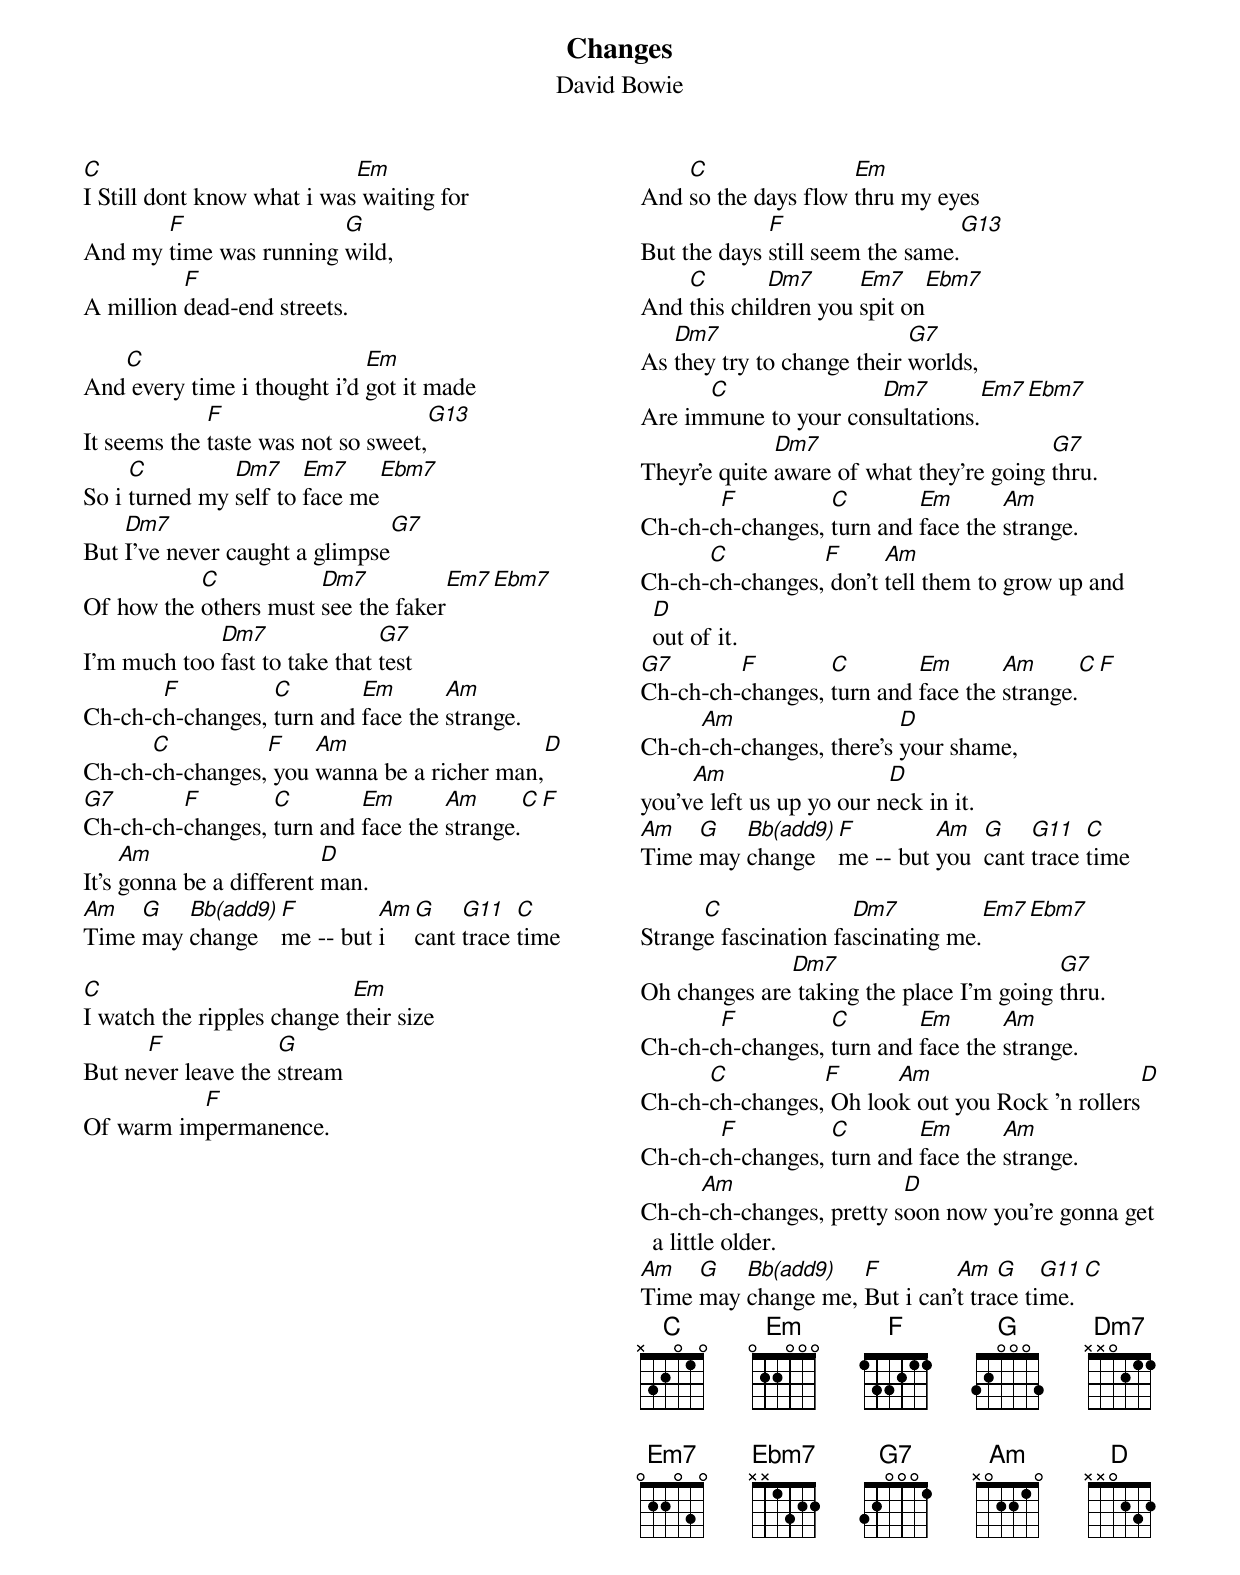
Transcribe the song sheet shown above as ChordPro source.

{t:Changes}
{st:David Bowie }
{columns:2}
[C]I Still dont know what i was[Em] waiting for
And my [F]time was running [G]wild,
A million [F]dead-end streets.

And[C] every time i thought i'd [Em]got it made
It seems the [F]taste was not so sweet,[G13]
So i [C]turned my [Dm7]self to [Em7]face me[Ebm7]
But [Dm7]I've never caught a glimpse[G7]
Of how the [C]others must [Dm7]see the faker[Em7][Ebm7]
I'm much too [Dm7]fast to take that [G7]test
Ch-ch-c[F]h-changes, [C]turn and [Em]face the [Am]strange.
Ch-ch-[C]ch-changes,[F] you [Am]wanna be a richer man,[D]
[G7]Ch-ch-ch-[F]changes, [C]turn and [Em]face the [Am]strange.[C][F]
It's [Am]gonna be a different [D]man.
[Am]Time [G]may [Bb(add9)]change [F]me -- but [Am]i  [G]cant [G11]trace [C]time

[C]I watch the ripples change t[Em]heir size
But ne[F]ver leave the [G]stream
Of warm im[F]permanence.

{column_break}
And [C]so the days flow [Em]thru my eyes
But the days [F]still seem the same.[G13]
And [C]this chil[Dm7]dren you [Em7]spit on[Ebm7]
As [Dm7]they try to change their [G7]worlds,
Are im[C]mune to your con[Dm7]sultations.[Em7][Ebm7]
Theyr'e quite [Dm7]aware of what they're going [G7]thru.
Ch-ch-c[F]h-changes, [C]turn and [Em]face the [Am]strange.
Ch-ch-[C]ch-changes,[F] don't [Am]tell them to grow up and [D]out of it.
[G7]Ch-ch-ch-[F]changes, [C]turn and [Em]face the [Am]strange.[C][F]
Ch-ch[Am]-ch-changes, there's [D]your shame,
you'v[Am]e left us up yo our n[D]eck in it.
[Am]Time [G]may [Bb(add9)]change [F]me -- but [Am]you  [G]cant [G11]trace [C]time

Strang[C]e fascination fa[Dm7]scinating me.[Em7][Ebm7]
Oh changes are[Dm7] taking the place I'm going [G7]thru.
Ch-ch-c[F]h-changes, [C]turn and [Em]face the [Am]strange.
Ch-ch-[C]ch-changes,[F] Oh loo[Am]k out you Rock 'n rollers[D]
Ch-ch-c[F]h-changes, [C]turn and [Em]face the [Am]strange.
Ch-ch[Am]-ch-changes, pretty s[D]oon now you're gonna get a little older.
[Am]Time [G]may [Bb(add9)]change me, [F]But i can'[Am]t tra[G]ce ti[G11]me.[C]
